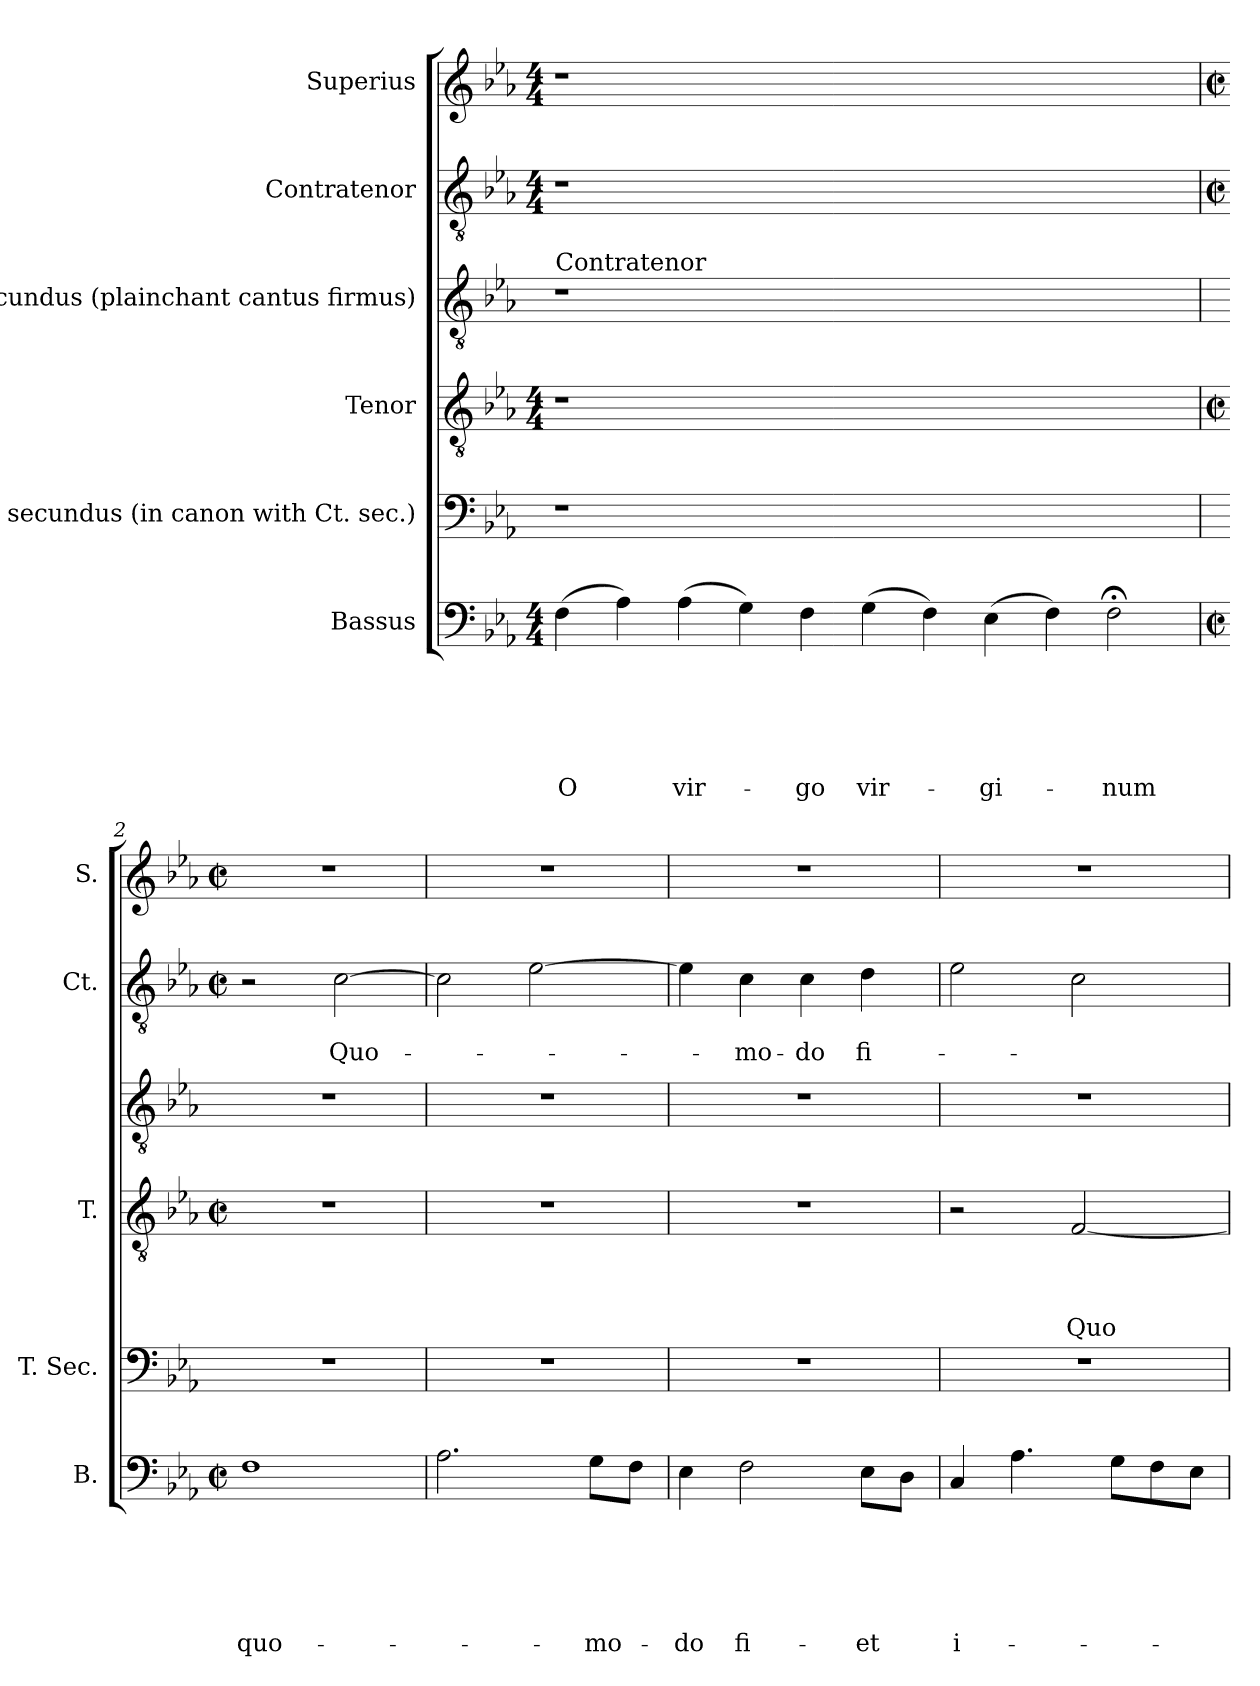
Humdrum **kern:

**kern	**text	**text	**text	**text	**text	**text	**kern	**kern	**text	**text	**text	**text	**kern	**kern	**text	**text	**kern
*part6	*part6	*part6	*part6	*part6	*part6	*part6	*part5	*part4	*part4	*part4	*part4	*part4	*part3	*part2	*part2	*part2	*part1
*staff6	*staff6	*staff6	*staff6	*staff6	*staff6	*staff6	*staff5	*staff4	*staff4	*staff4	*staff4	*staff4	*staff3	*staff2	*staff2	*staff2	*staff1
*I"Bassus	*	*	*	*	*	*	*I"Tenor secundus (in canon with Ct. sec.)	*I"Tenor	*	*	*	*	*I"secundus (plainchant cantus firmus)	*I"Contratenor	*	*	*I"Superius
*I'B.	*	*	*	*	*	*	*I'T. Sec.	*I'T.	*	*	*	*	*	*I'Ct.	*	*	*I'S.
*clefF4	*	*	*	*	*	*	*clefF4	*clefGv2	*	*	*	*	*clefGv2	*clefGv2	*	*	*clefG2
*k[b-e-a-]	*	*	*	*	*	*	*k[b-e-a-]	*k[b-e-a-]	*	*	*	*	*k[b-e-a-]	*k[b-e-a-]	*	*	*k[b-e-a-]
*E-:	*	*	*	*	*	*	*E-:	*E-:	*	*	*	*	*E-:	*E-:	*	*	*E-:
*M4/4	*	*	*	*	*	*	*	*M4/4	*	*	*	*	*	*M4/4	*	*	*M4/4
=1	=1	=1	=1	=1	=1	=1	=1	=1	=1	=1	=1	=1	=1	=1	=1	=1	=1
!	!	!	!	!	!	!	!	!	!	!	!	!	!LO:TX:a:t=Contratenor	!	!	!	!
!	!	!	!	!	!	!LO:LY:b	!LO:N:vis=1	!LO:N:vis=1	!	!	!	!	!LO:N:vis=1	!LO:N:vis=1	!	!	!LO:N:vis=1
(>4F\	.	.	.	.	.	O	1r	1r	.	.	.	.	1r	1r	.	.	1r
4A-\)	.	.	.	.	.	.	.	.	.	.	.	.	.	.	.	.	.
!	!	!	!	!	!	!LO:LY:b	!	!	!	!	!	!	!	!	!	!	!
(>4A-\	.	.	.	.	.	vir-	.	.	.	.	.	.	.	.	.	.	.
4G\)	.	.	.	.	.	.	.	.	.	.	.	.	.	.	.	.	.
!	!	!	!	!	!	!LO:LY:b	!	!	!	!	!	!	!	!	!	!	!
4F\	.	.	.	.	.	-go	1..ryy	1..ryy	.	.	.	.	1..ryy	1..ryy	.	.	1..ryy
!	!	!	!	!	!	!LO:LY:b	!	!	!	!	!	!	!	!	!	!	!
(>4G\	.	.	.	.	.	vir-	.	.	.	.	.	.	.	.	.	.	.
4F\)	.	.	.	.	.	.	.	.	.	.	.	.	.	.	.	.	.
!	!	!	!	!	!	!LO:LY:b	!	!	!	!	!	!	!	!	!	!	!
(>4E-\	.	.	.	.	.	-gi-	.	.	.	.	.	.	.	.	.	.	.
4F\)	.	.	.	.	.	.	.	.	.	.	.	.	.	.	.	.	.
!	!	!	!	!	!	!LO:LY:b	!	!	!	!	!	!	!	!	!	!	!
2F;<\	.	.	.	.	.	-num	.	.	.	.	.	.	.	.	.	.	.
!!LO:LB:g=z
=2	=2	=2	=2	=2	=2	=2	=2	=2	=2	=2	=2	=2	=2	=2	=2	=2	=2
*M2/2	*	*	*	*	*	*	*	*M2/2	*	*	*	*	*	*M2/2	*	*	*M2/2
*met(c|)	*	*	*	*	*	*	*	*met(c|)	*	*	*	*	*	*met(c|)	*	*	*met(c|)
!	!	!	!	!	!	!LO:LY:b	!	!	!	!	!	!	!	!	!	!	!
1F	.	.	.	.	.	quo-	1r	1r	.	.	.	.	1r	2r	.	.	1r
!	!	!	!	!	!	!	!	!	!	!	!	!	!	!	!	!LO:LY:b	!
.	.	.	.	.	.	.	.	.	.	.	.	.	.	[>2c\	.	Quo-	.
=3	=3	=3	=3	=3	=3	=3	=3	=3	=3	=3	=3	=3	=3	=3	=3	=3	=3
2.A-\	.	.	.	.	.	.	1r	1r	.	.	.	.	1r	2c\]	.	.	1r
.	.	.	.	.	.	.	.	.	.	.	.	.	.	[>2e-\	.	.	.
!	!	!	!	!	!	!LO:LY:b	!	!	!	!	!	!	!	!	!	!	!
8G\L	.	.	.	.	.	-mo-	.	.	.	.	.	.	.	.	.	.	.
8F\J	.	.	.	.	.	.	.	.	.	.	.	.	.	.	.	.	.
=4	=4	=4	=4	=4	=4	=4	=4	=4	=4	=4	=4	=4	=4	=4	=4	=4	=4
!	!	!	!	!	!	!LO:LY:b	!	!	!	!	!	!	!	!	!	!	!
4E-\	.	.	.	.	.	-do	1r	1r	.	.	.	.	1r	4e-\]	.	.	1r
!	!	!	!	!	!	!LO:LY:b	!	!	!	!	!	!	!	!	!	!LO:LY:b	!
2F\	.	.	.	.	.	fi-	.	.	.	.	.	.	.	4c\	.	-mo-	.
!	!	!	!	!	!	!	!	!	!	!	!	!	!	!	!	!LO:LY:b:rj	!
.	.	.	.	.	.	.	.	.	.	.	.	.	.	4c\	.	-do	.
!	!	!	!	!	!	!LO:LY:b	!	!	!	!	!	!	!	!	!	!LO:LY:b	!
8E-\L	.	.	.	.	.	-et	.	.	.	.	.	.	.	4d\	.	fi-	.
8D\J	.	.	.	.	.	.	.	.	.	.	.	.	.	.	.	.	.
=5	=5	=5	=5	=5	=5	=5	=5	=5	=5	=5	=5	=5	=5	=5	=5	=5	=5
!	!	!	!	!	!	!LO:LY:b:rj	!	!	!	!	!	!	!	!	!	!	!
4C/	.	.	.	.	.	i-	1r	2r	.	.	.	.	1r	2e-\	.	.	1r
4.A-\	.	.	.	.	.	.	.	.	.	.	.	.	.	.	.	.	.
!	!	!	!	!	!	!	!	!	!	!	!	!LO:LY:b	!	!	!	!	!
.	.	.	.	.	.	.	.	[<2F/	.	.	.	Quo-	.	2c\	.	.	.
8G\L	.	.	.	.	.	.	.	.	.	.	.	.	.	.	.	.	.
8F\	.	.	.	.	.	.	.	.	.	.	.	.	.	.	.	.	.
8E-\J	.	.	.	.	.	.	.	.	.	.	.	.	.	.	.	.	.
=	=	=	=	=	=	=	=	=	=	=	=	=	=	=	=	=	=
*-	*-	*-	*-	*-	*-	*-	*-	*-	*-	*-	*-	*-	*-	*-	*-	*-	*-
